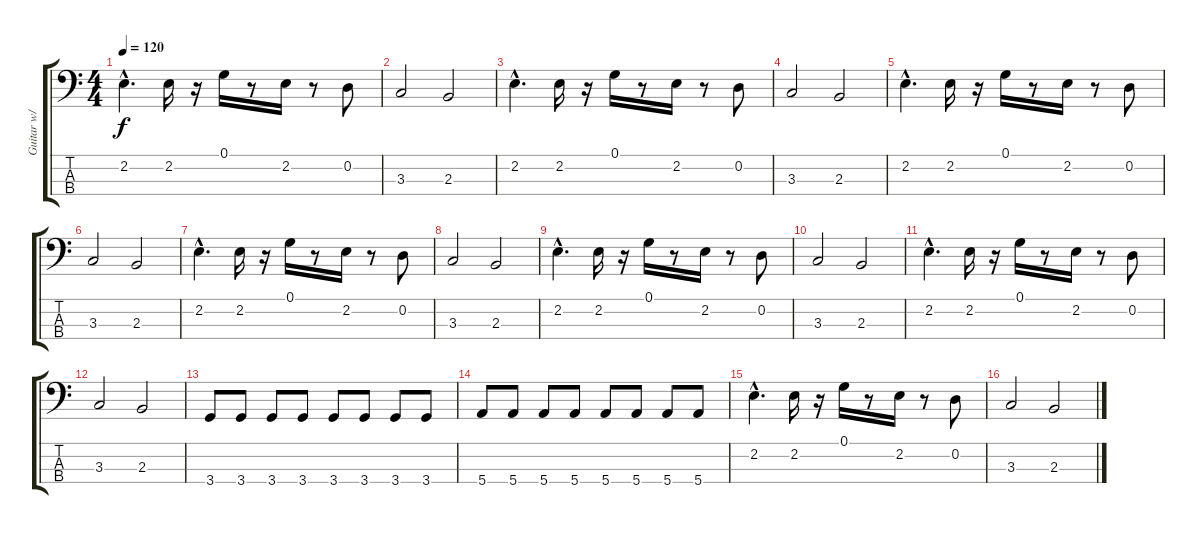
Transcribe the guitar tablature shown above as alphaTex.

\track ("Guitar w/ Octave Bass" "Guitar w/ ") {instrument electricguitarmuted}
\staff {score tabs}
\tuning (G2 D2 A1 E1) {hide}
\ts (4 4)
\tempo 120
\clef f4
\ks c
2.2{hac}.4{d dy f} 2.2.16 r.16 0.1.16 r.8 2.2.16 r.8 0.2.8 |
3.3.2 2.3.2 |
2.2{hac}.4{d} 2.2.16 r.16 0.1.16 r.8 2.2.16 r.8 0.2.8 |
3.3.2 2.3.2 |
2.2{hac}.4{d} 2.2.16 r.16 0.1.16 r.8 2.2.16 r.8 0.2.8 |
3.3.2 2.3.2 |
2.2{hac}.4{d} 2.2.16 r.16 0.1.16 r.8 2.2.16 r.8 0.2.8 |
3.3.2 2.3.2 |
2.2{hac}.4{d} 2.2.16 r.16 0.1.16 r.8 2.2.16 r.8 0.2.8 |
3.3.2 2.3.2 |
2.2{hac}.4{d} 2.2.16 r.16 0.1.16 r.8 2.2.16 r.8 0.2.8 |
3.3.2 2.3.2 |
3.4.8{instrument electricbassfinger} 3.4.8 3.4.8 3.4.8 3.4.8 3.4.8 3.4.8 3.4.8 |
5.4.8 5.4.8 5.4.8 5.4.8 5.4.8 5.4.8 5.4.8 5.4.8 |
2.2{hac}.4{d} 2.2.16 r.16 0.1.16 r.8 2.2.16 r.8 0.2.8 |
3.3.2 2.3.2
